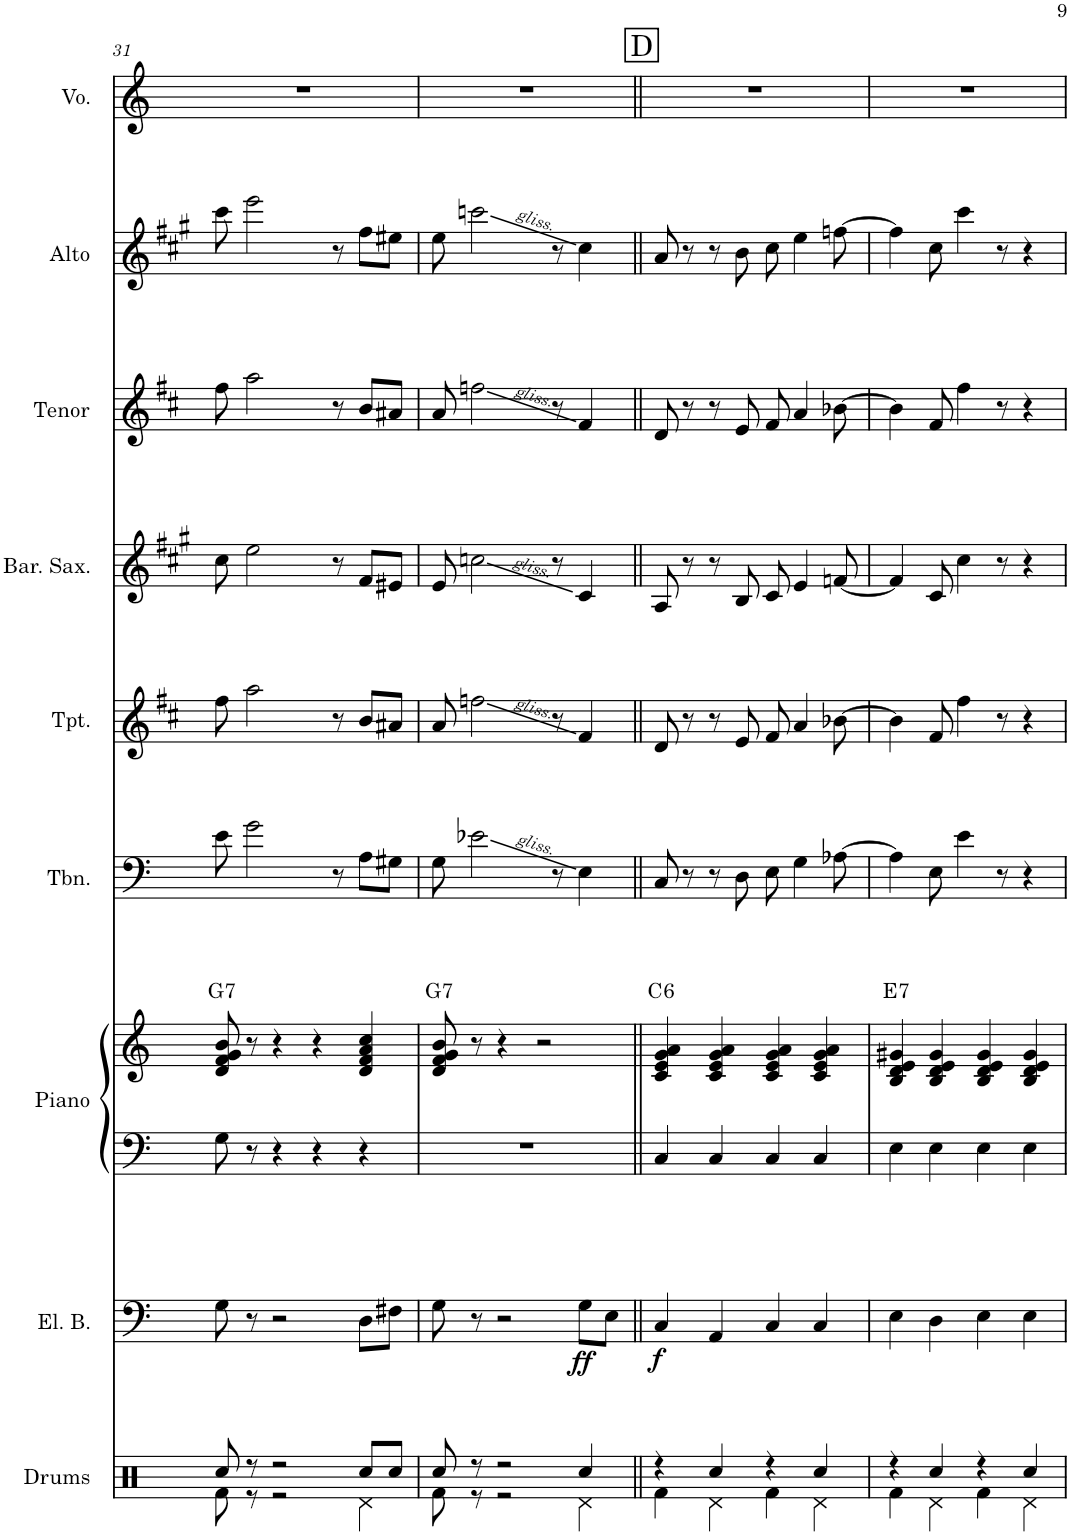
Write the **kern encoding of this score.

**kern	**kern	**dynam	**kern	**kern	**harte	**kern	**kern	**kern	**kern	**kern	**kern
*part9	*part8	*part8	*part7	*part7	*part7	*part6	*part5	*part4	*part3	*part2	*part1
*staff10	*staff9	*staff9	*staff8	*staff7	*	*staff6	*staff5	*staff4	*staff3	*staff2	*staff1
*I"Drums	*I"Electric Bass	*	*I"Piano	*	*	*I"Trombone	*I"Trumpet	*I"Baritone Saxophone	*I"Tenor Sax	*I"Alto Sax	*I"Voice
*I'Drums	*I'El. B.	*	*I'Piano	*	*	*I'Tbn.	*I'Tpt.	*I'Bar. Sax.	*I'Tenor	*I'Alto	*I'Vo.
!!LO:PB:g=z
*clefX	*clefF4	*	*clefF4	*clefG2	*	*clefF4	*clefG2	*clefG2	*clefG2	*clefG2	*clefG2
*	*Trd7c12	*	*	*	*	*	*Trd1c2	*Trd12c21	*Trd8c14	*Trd5c9	*
*k[]	*k[]	*	*k[]	*k[]	*	*k[]	*k[f#c#]	*k[f#c#g#]	*k[f#c#]	*k[f#c#g#]	*k[]
*M4/4	*M4/4	*	*M4/4	*M4/4	*	*M4/4	*M4/4	*M4/4	*M4/4	*M4/4	*M4/4
=31	=31	=31	=31	=31	=31	=31	=31	=31	=31	=31	=31
*^	*	*	*	*	*	*	*	*	*	*	*
!	!	!	!	!	!	!LO:H:kt=7	!	!	!	!	!	!
8Rcc/	8Rf\	8G\	.	8G\	8d/ 8f/ 8g/ 8b/	G:7	8e\	8ff#\	8cc#\	8ff#\	8ccc#\	1r
8r	8r	8r	.	8r	8r	.	2g\	2aa\	2ee\	2aa\	2eee\	.
2r	2r	2r	.	4r	4r	.	.	.	.	.	.	.
.	.	.	.	4r	4r	.	.	.	.	.	.	.
.	.	.	.	.	.	.	8r	8r	8r	8r	8r	.
8Rcc/L	4Rd\	8D\L	.	4r	4d/ 4f/ 4a/ 4cc/	.	8A\L	8b/L	8f#/L	8b/L	8ff#\L	.
8Rcc/J	.	8F#X\J	.	.	.	.	8G#X\J	8a#X/J	8e#X/J	8a#X/J	8ee#X\J	.
=32	=32	=32	=32	=32	=32	=32	=32	=32	=32	=32	=32	=32
!	!	!	!	!	!	!LO:H:kt=7	!	!	!	!	!	!
8Rcc/	8Rf\	8G\	.	1r	8d/ 8f/ 8g/ 8b/	G:7	8G\	8a/	8e/	8a/	8ee\	1r
8r	8r	8r	.	.	8r	.	2e-X\	2ffn\	2ccn\	2ffn\	2cccn\	.
2r	2r	2r	.	.	4r	.	.	.	.	.	.	.
.	.	.	.	.	2r	.	.	.	.	.	.	.
.	.	.	.	.	.	.	8r	8r	8r	8r	8r	.
!	!	!	!LO:DY:b	!	!	!	!	!	!	!	!	!
4Rcc/	4Rd\	8G\L	ff	.	.	.	4E\	4f#/	4c#/	4f#/	4cc#\	.
.	.	8E\J	.	.	.	.	.	.	.	.	.	.
!!LO:REH:place=s1:a:cj:fs=14:t=D
=33||	=33||	=33||	=33||	=33||	=33||	=33||	=33||	=33||	=33||	=33||	=33||	=33||
!	!	!	!LO:DY:b	!	!	!LO:H:kt=6	!	!	!	!	!	!
4r	4Rf\	4C/	f	4C/	4c/ 4e/ 4g/ 4a/	C:maj6	8C/	8d/	8A/	8d/	8a/	1r
.	.	.	.	.	.	.	8r	8r	8r	8r	8r	.
4Rcc/	4Rd\	4AA/	.	4C/	4c/ 4e/ 4g/ 4a/	.	8r	8r	8r	8r	8r	.
.	.	.	.	.	.	.	8D\	8e/	8B/	8e/	8b\	.
4r	4Rf\	4C/	.	4C/	4c/ 4e/ 4g/ 4a/	.	8E\	8f#/	8c#/	8f#/	8cc#\	.
.	.	.	.	.	.	.	4G\	4a/	4e/	4a/	4ee\	.
4Rcc/	4Rd\	4C/	.	4C/	4c/ 4e/ 4g/ 4a/	.	.	.	.	.	.	.
.	.	.	.	.	.	.	[8A-X\	[8b-X\	[8fn/	[8b-X\	[8ffn\	.
=34	=34	=34	=34	=34	=34	=34	=34	=34	=34	=34	=34	=34
!	!	!	!	!	!	!LO:H:kt=7	!	!	!	!	!	!
4r	4Rf\	4E\	.	4E\	4B/ 4d/ 4e/ 4g#X/	E:7	4A-\]	4b-\]	4f/]	4b-\]	4ff\]	1r
4Rcc/	4Rd\	4D\	.	4E\	4B/ 4d/ 4e/ 4g#/	.	8E\	8f#/	8c#/	8f#/	8cc#\	.
.	.	.	.	.	.	.	4e\	4ff#\	4cc#\	4ff#\	4ccc#\	.
4r	4Rf\	4E\	.	4E\	4B/ 4d/ 4e/ 4g#/	.	.	.	.	.	.	.
.	.	.	.	.	.	.	8r	8r	8r	8r	8r	.
4Rcc/	4Rd\	4E\	.	4E\	4B/ 4d/ 4e/ 4g#/	.	4r	4r	4r	4r	4r	.
*v	*v	*	*	*	*	*	*	*	*	*	*	*
=	=	=	=	=	=	=	=	=	=	=	=
*-	*-	*-	*-	*-	*-	*-	*-	*-	*-	*-	*-
